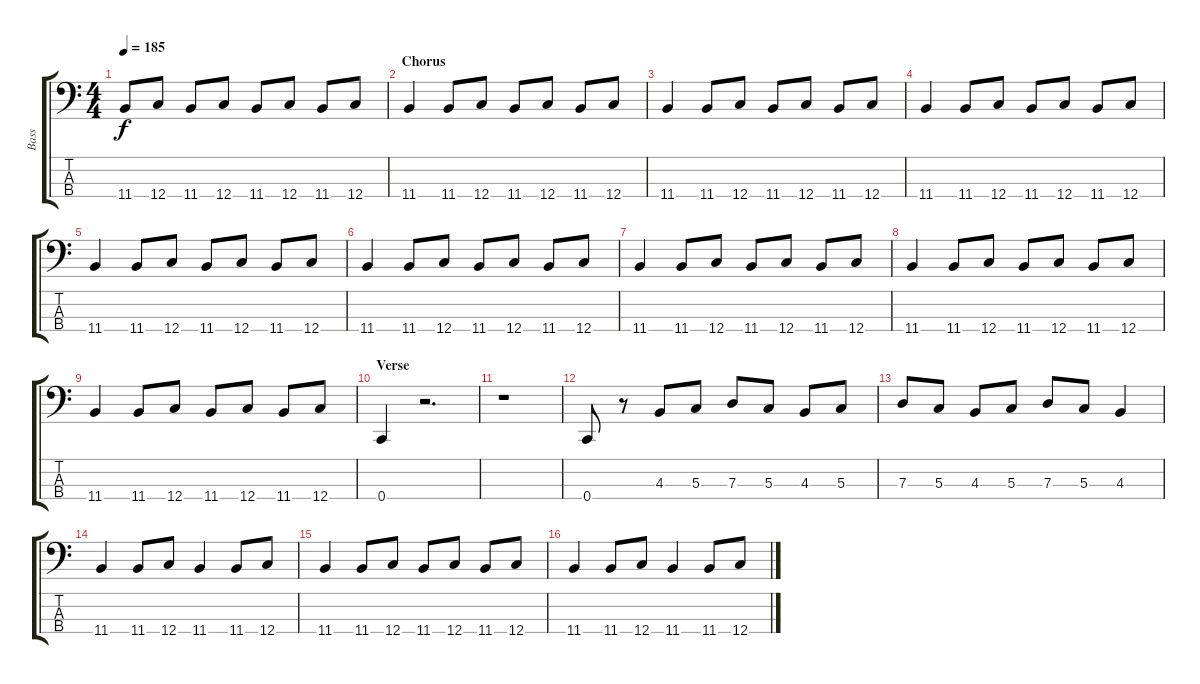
\track ("Bass" "Bass") {instrument electricbasspick}
\staff {score tabs}
\tuning (F2 C2 G1 C1) {hide}
\ts (4 4)
\tempo 185
\clef f4
\ks c
11.4.8{dy f} 12.4.8 11.4.8 12.4.8 11.4.8 12.4.8 11.4.8 12.4.8 |
\section ("" "Chorus")
11.4.4 11.4.8 12.4.8 11.4.8 12.4.8 11.4.8 12.4.8 |
11.4.4 11.4.8 12.4.8 11.4.8 12.4.8 11.4.8 12.4.8 |
11.4.4 11.4.8 12.4.8 11.4.8 12.4.8 11.4.8 12.4.8 |
11.4.4 11.4.8 12.4.8 11.4.8 12.4.8 11.4.8 12.4.8 |
11.4.4 11.4.8 12.4.8 11.4.8 12.4.8 11.4.8 12.4.8 |
11.4.4 11.4.8 12.4.8 11.4.8 12.4.8 11.4.8 12.4.8 |
11.4.4 11.4.8 12.4.8 11.4.8 12.4.8 11.4.8 12.4.8 |
11.4.4 11.4.8 12.4.8 11.4.8 12.4.8 11.4.8 12.4.8 |
\section ("" "Verse")
0.4.4 r.2{d} |
r.1 |
0.4.8 r.8 4.3.8 5.3.8 7.3.8 5.3.8 4.3.8 5.3.8 |
7.3.8 5.3.8 4.3.8 5.3.8 7.3.8 5.3.8 4.3.4 |
11.4.4 11.4.8 12.4.8 11.4.4 11.4.8 12.4.8 |
11.4.4 11.4.8 12.4.8 11.4.8 12.4.8 11.4.8 12.4.8 |
11.4.4 11.4.8 12.4.8 11.4.4 11.4.8 12.4.8
